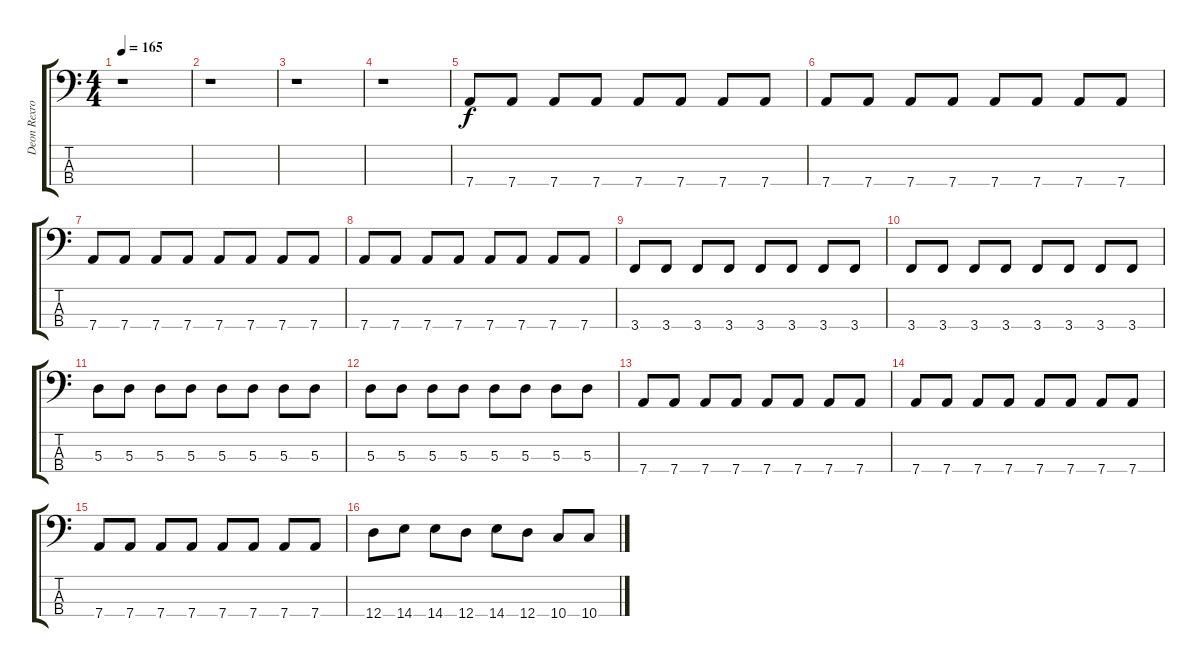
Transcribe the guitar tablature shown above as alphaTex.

\track ("Deon Rexroat" "Deon Rexro") {instrument electricbasspick}
\staff {score tabs}
\tuning (G2 D2 A1 D1) {hide}
\ts (4 4)
\tempo 165
\clef f4
\ks c
r.1{dy f instrument electricbasspick} |
r.1 |
r.1 |
r.1 |
7.4.8 7.4.8 7.4.8 7.4.8 7.4.8 7.4.8 7.4.8 7.4.8 |
7.4.8 7.4.8 7.4.8 7.4.8 7.4.8 7.4.8 7.4.8 7.4.8 |
7.4.8 7.4.8 7.4.8 7.4.8 7.4.8 7.4.8 7.4.8 7.4.8 |
7.4.8 7.4.8 7.4.8 7.4.8 7.4.8 7.4.8 7.4.8 7.4.8 |
3.4.8 3.4.8 3.4.8 3.4.8 3.4.8 3.4.8 3.4.8 3.4.8 |
3.4.8 3.4.8 3.4.8 3.4.8 3.4.8 3.4.8 3.4.8 3.4.8 |
5.3.8 5.3.8 5.3.8 5.3.8 5.3.8 5.3.8 5.3.8 5.3.8 |
5.3.8 5.3.8 5.3.8 5.3.8 5.3.8 5.3.8 5.3.8 5.3.8 |
7.4.8 7.4.8 7.4.8 7.4.8 7.4.8 7.4.8 7.4.8 7.4.8 |
7.4.8 7.4.8 7.4.8 7.4.8 7.4.8 7.4.8 7.4.8 7.4.8 |
7.4.8 7.4.8 7.4.8 7.4.8 7.4.8 7.4.8 7.4.8 7.4.8 |
12.4.8 14.4.8 14.4.8 12.4.8 14.4.8 12.4.8 10.4.8 10.4.8
